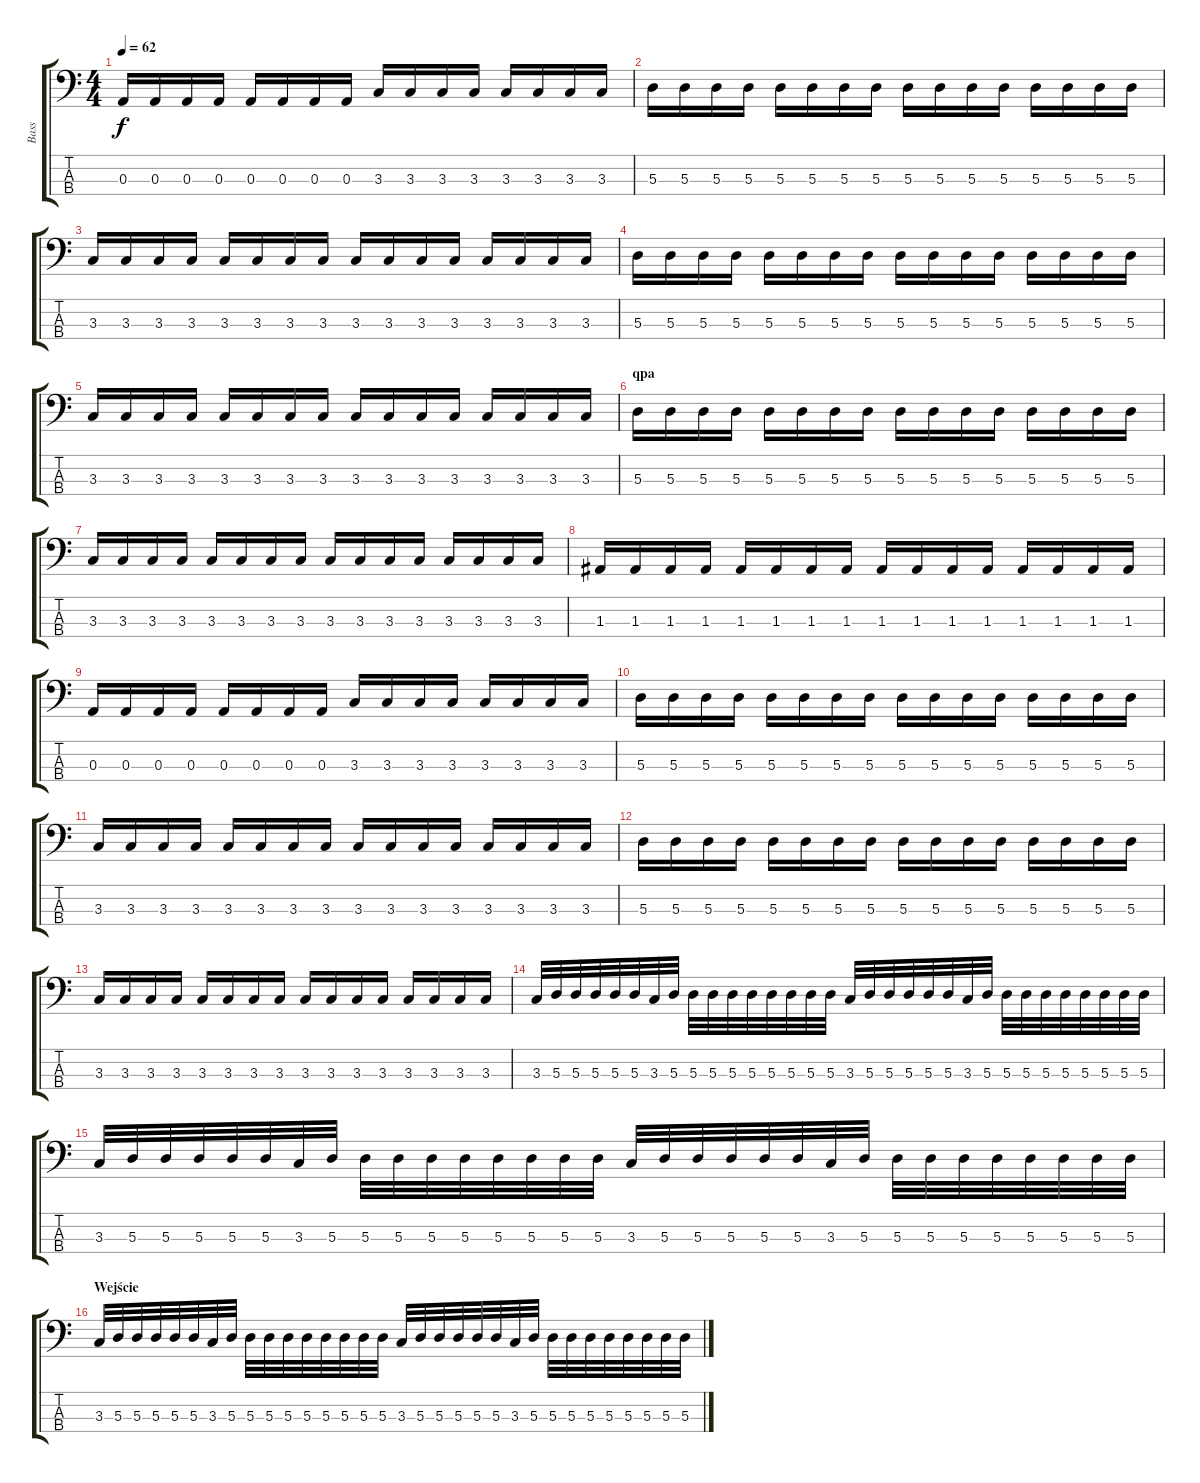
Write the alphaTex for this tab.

\track ("Bass" "Bass") {instrument fretlessbass}
\staff {score tabs}
\tuning (G2 D2 A1 D1) {hide}
\ts (4 4)
\tempo 62
\clef f4
\ks c
0.3.16{dy f} 0.3.16 0.3.16 0.3.16 0.3.16 0.3.16 0.3.16 0.3.16 3.3.16 3.3.16 3.3.16 3.3.16 3.3.16 3.3.16 3.3.16 3.3.16 |
5.3.16 5.3.16 5.3.16 5.3.16 5.3.16 5.3.16 5.3.16 5.3.16 5.3.16 5.3.16 5.3.16 5.3.16 5.3.16 5.3.16 5.3.16 5.3.16 |
3.3.16 3.3.16 3.3.16 3.3.16 3.3.16 3.3.16 3.3.16 3.3.16 3.3.16 3.3.16 3.3.16 3.3.16 3.3.16 3.3.16 3.3.16 3.3.16 |
5.3.16 5.3.16 5.3.16 5.3.16 5.3.16 5.3.16 5.3.16 5.3.16 5.3.16 5.3.16 5.3.16 5.3.16 5.3.16 5.3.16 5.3.16 5.3.16 |
3.3.16 3.3.16 3.3.16 3.3.16 3.3.16 3.3.16 3.3.16 3.3.16 3.3.16 3.3.16 3.3.16 3.3.16 3.3.16 3.3.16 3.3.16 3.3.16 |
\section ("" "qpa")
5.3.16 5.3.16 5.3.16 5.3.16 5.3.16 5.3.16 5.3.16 5.3.16 5.3.16 5.3.16 5.3.16 5.3.16 5.3.16 5.3.16 5.3.16 5.3.16 |
3.3.16 3.3.16 3.3.16 3.3.16 3.3.16 3.3.16 3.3.16 3.3.16 3.3.16 3.3.16 3.3.16 3.3.16 3.3.16 3.3.16 3.3.16 3.3.16 |
1.3.16 1.3.16 1.3.16 1.3.16 1.3.16 1.3.16 1.3.16 1.3.16 1.3.16 1.3.16 1.3.16 1.3.16 1.3.16 1.3.16 1.3.16 1.3.16 |
0.3.16 0.3.16 0.3.16 0.3.16 0.3.16 0.3.16 0.3.16 0.3.16 3.3.16 3.3.16 3.3.16 3.3.16 3.3.16 3.3.16 3.3.16 3.3.16 |
5.3.16 5.3.16 5.3.16 5.3.16 5.3.16 5.3.16 5.3.16 5.3.16 5.3.16 5.3.16 5.3.16 5.3.16 5.3.16 5.3.16 5.3.16 5.3.16 |
3.3.16 3.3.16 3.3.16 3.3.16 3.3.16 3.3.16 3.3.16 3.3.16 3.3.16 3.3.16 3.3.16 3.3.16 3.3.16 3.3.16 3.3.16 3.3.16 |
5.3.16 5.3.16 5.3.16 5.3.16 5.3.16 5.3.16 5.3.16 5.3.16 5.3.16 5.3.16 5.3.16 5.3.16 5.3.16 5.3.16 5.3.16 5.3.16 |
3.3.16 3.3.16 3.3.16 3.3.16 3.3.16 3.3.16 3.3.16 3.3.16 3.3.16 3.3.16 3.3.16 3.3.16 3.3.16 3.3.16 3.3.16 3.3.16 |
3.3.32 5.3.32 5.3.32 5.3.32 5.3.32 5.3.32 3.3.32 5.3.32 5.3.32 5.3.32 5.3.32 5.3.32 5.3.32 5.3.32 5.3.32 5.3.32 3.3.32 5.3.32 5.3.32 5.3.32 5.3.32 5.3.32 3.3.32 5.3.32 5.3.32 5.3.32 5.3.32 5.3.32 5.3.32 5.3.32 5.3.32 5.3.32 |
3.3.32 5.3.32 5.3.32 5.3.32 5.3.32 5.3.32 3.3.32 5.3.32 5.3.32 5.3.32 5.3.32 5.3.32 5.3.32 5.3.32 5.3.32 5.3.32 3.3.32 5.3.32 5.3.32 5.3.32 5.3.32 5.3.32 3.3.32 5.3.32 5.3.32 5.3.32 5.3.32 5.3.32 5.3.32 5.3.32 5.3.32 5.3.32 |
\section ("" "Wejście")
3.3.32 5.3.32 5.3.32 5.3.32 5.3.32 5.3.32 3.3.32 5.3.32 5.3.32 5.3.32 5.3.32 5.3.32 5.3.32 5.3.32 5.3.32 5.3.32 3.3.32 5.3.32 5.3.32 5.3.32 5.3.32 5.3.32 3.3.32 5.3.32 5.3.32 5.3.32 5.3.32 5.3.32 5.3.32 5.3.32 5.3.32 5.3.32
